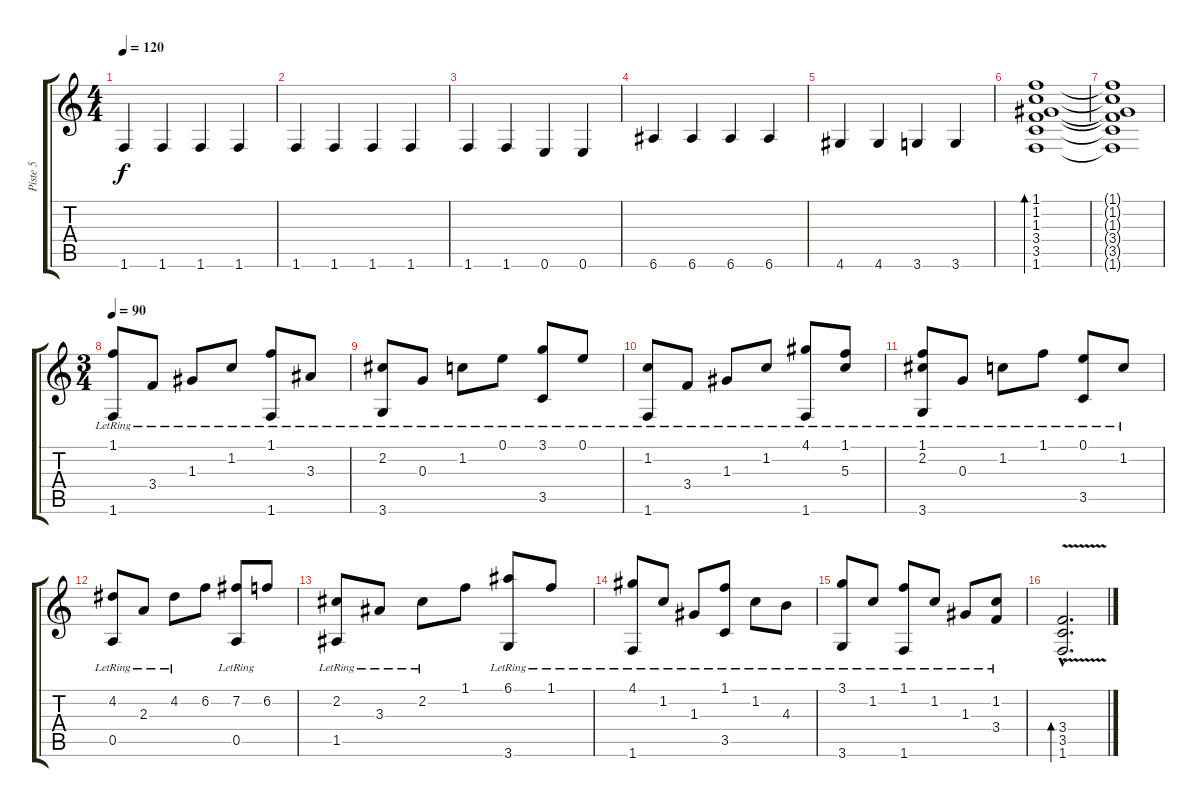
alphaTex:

\track ("Piste 5" "Piste 5") {instrument acousticguitarnylon}
\staff {score tabs}
\tuning (E4 B3 G3 D3 A2 E2) {hide}
\ts (4 4)
\tempo 120
\clef g2
\ks c
1.6.4{dy f} 1.6.4 1.6.4 1.6.4 |
1.6.4 1.6.4 1.6.4 1.6.4 |
1.6.4 1.6.4 0.6.4 0.6.4 |
6.6.4 6.6.4 6.6.4 6.6.4 |
4.6.4 4.6.4 3.6.4 3.6.4 |
(1.1 1.2 1.3 3.4 3.5 1.6).1{bd 480} |
(1.1{t} 1.2{t} 1.3{t} 3.4{t} 3.5{t} 1.6{t}).1 |
\ts (3 4)
\tempo 90
(1.1{lr} 1.6{lr}).8 3.4{lr}.8 1.3{lr}.8 1.2{lr}.8 (1.1{lr} 1.6{lr}).8 3.3{lr}.8 |
(2.2{lr} 3.6{lr}).8 0.3{lr}.8 1.2{lr}.8 0.1{lr}.8 (3.1{lr} 3.5{lr}).8 0.1{lr}.8 |
(1.2{lr} 1.6{lr}).8 3.4{lr}.8 1.3{lr}.8 1.2{lr}.8 (4.1{lr} 1.6{lr}).8 (1.1{lr} 5.3{lr}).8 |
(1.1{lr} 2.2{lr} 3.6{lr}).8 0.3{lr}.8 1.2{lr}.8 1.1{lr}.8 (0.1{lr} 3.5{lr}).8 1.2{lr}.8 |
(4.2{lr} 0.5{lr}).8 2.3{lr}.8 4.2{lr}.8 6.2.8 (7.2 0.5{lr}).8 6.2.8 |
(2.2 1.5{lr}).8 3.3{lr}.8 2.2{lr}.8 1.1.8 (6.1 3.6{lr}).8 1.1{lr}.8 |
(4.1{lr} 1.6{lr}).8 1.2{lr}.8 1.3{lr}.8 (1.1{lr} 3.5{lr}).8 1.2{lr}.8 4.3{lr}.8 |
(3.1{lr} 3.6{lr}).8 1.2{lr}.8 (1.1{lr} 1.6{lr}).8 1.2{lr}.8 1.3{lr}.8 (1.2{lr} 3.4{lr}).8 |
(3.4{hac} 3.5{hac} 1.6{v hac}).2{d bd 480}
